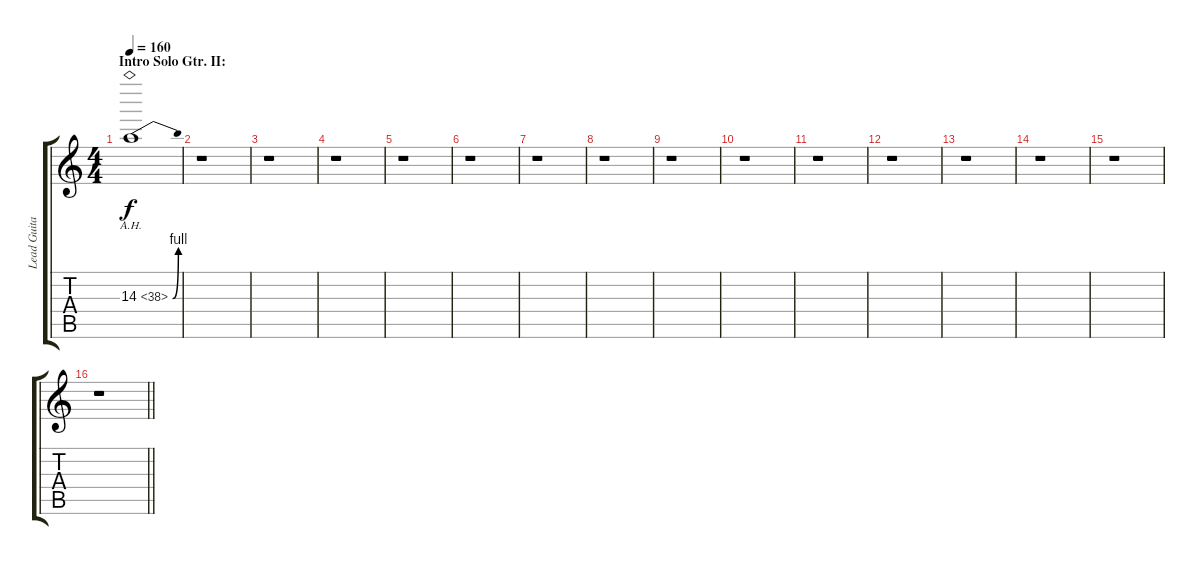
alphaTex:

\track ("Lead Guitar I" "Lead Guita") {instrument distortionguitar}
\staff {score tabs}
\tuning (E4 B3 G3 D3 A2 E2) {hide}
\ts (4 4)
\section ("" "Intro Solo Gtr. II:")
\tempo 160
\clef g2
\ks c
14.3{be (bend 0 0 60 4) ah 24}.1{dy f} |
r.1 |
r.1 |
r.1 |
r.1 |
r.1 |
r.1 |
r.1 |
r.1 |
r.1 |
r.1 |
r.1 |
r.1 |
r.1 |
r.1 |
\barLineRight lightlight
r.1
